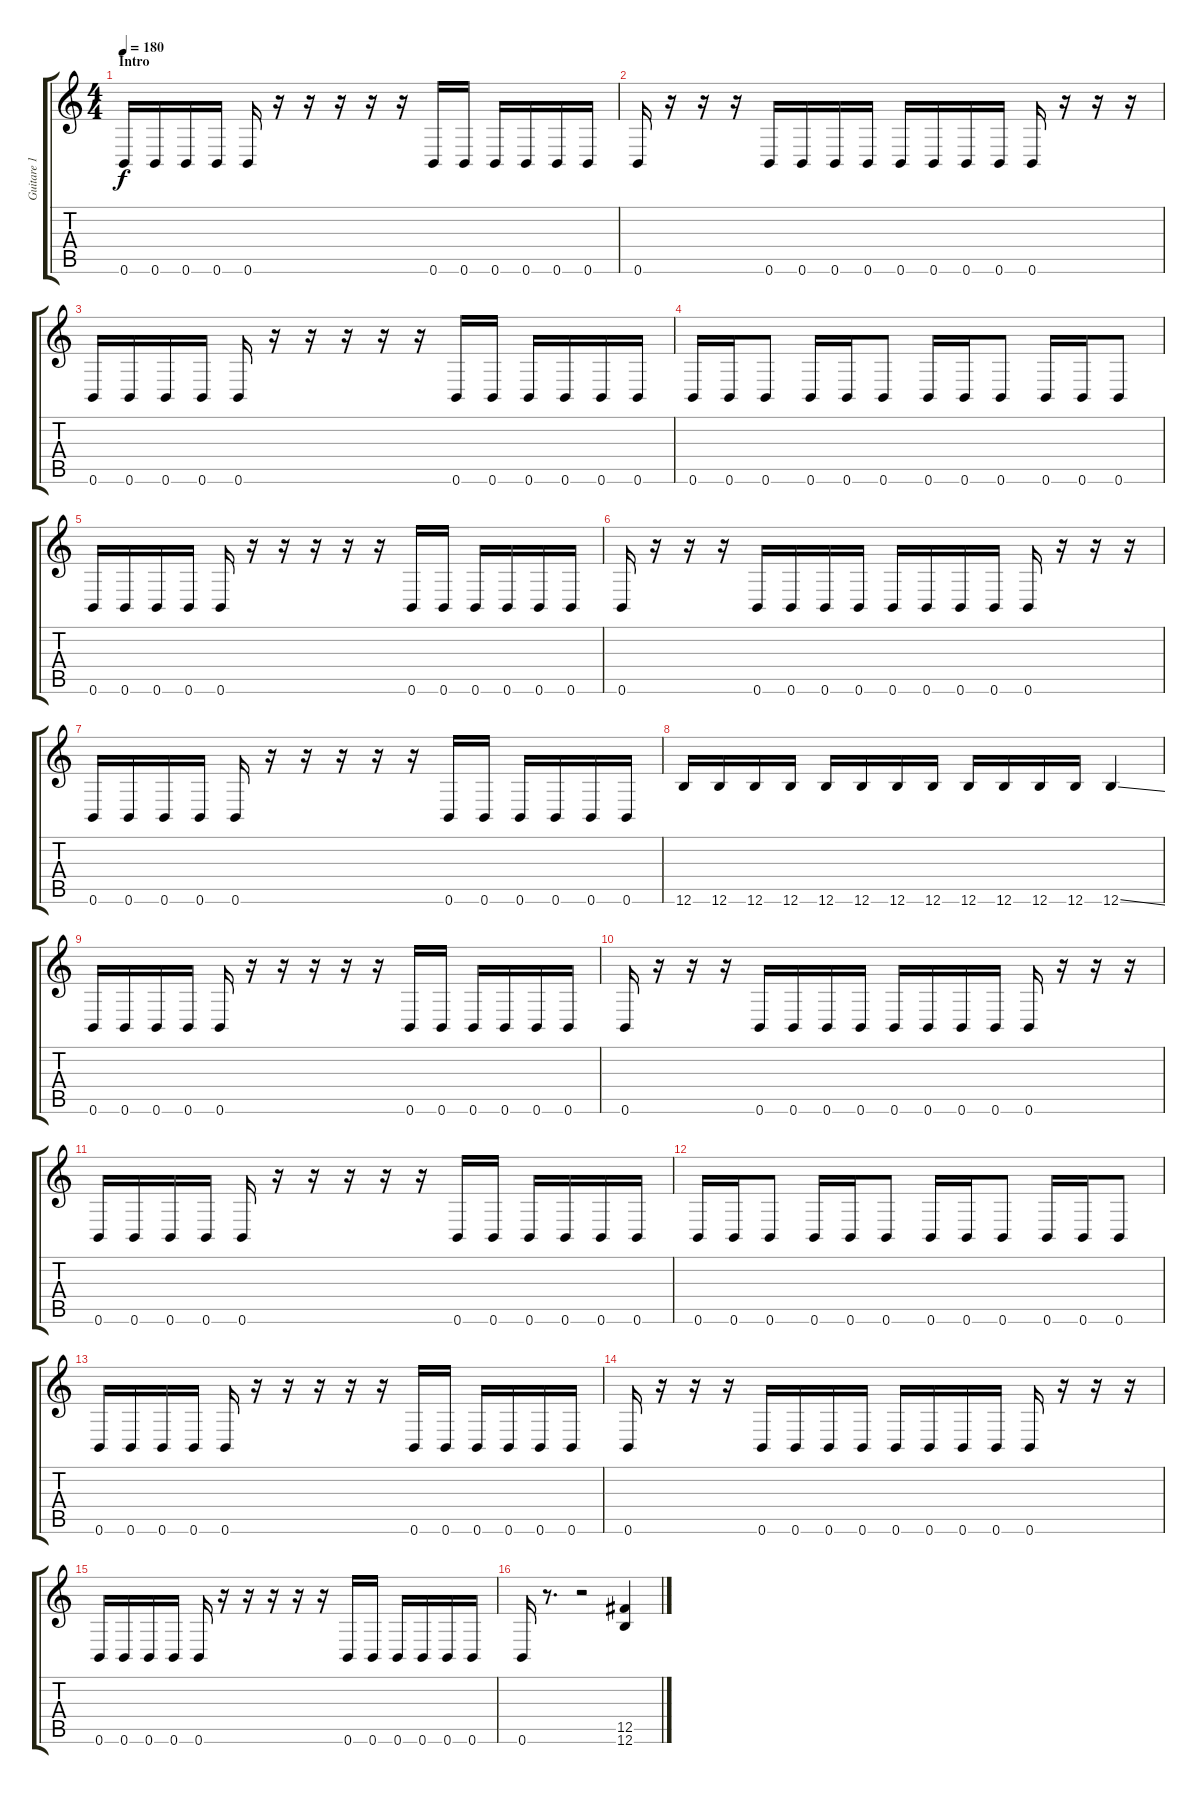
\track ("Guitare 1" "Guitare 1") {instrument distortionguitar}
\staff {score tabs}
\tuning (Db4 Ab3 E3 B2 Gb2 B1) {hide}
\ts (4 4)
\section ("" "Intro")
\tempo 180
\clef g2
\ks c
0.6.16{dy f instrument distortionguitar} 0.6.16 0.6.16 0.6.16 0.6.16 r.16 r.16 r.16 r.16 r.16 0.6.16 0.6.16 0.6.16 0.6.16 0.6.16 0.6.16 |
0.6.16 r.16 r.16 r.16 0.6.16 0.6.16 0.6.16 0.6.16 0.6.16 0.6.16 0.6.16 0.6.16 0.6.16 r.16 r.16 r.16 |
0.6.16 0.6.16 0.6.16 0.6.16 0.6.16 r.16 r.16 r.16 r.16 r.16 0.6.16 0.6.16 0.6.16 0.6.16 0.6.16 0.6.16 |
0.6.16 0.6.16 0.6.8 0.6.16 0.6.16 0.6.8 0.6.16 0.6.16 0.6.8 0.6.16 0.6.16 0.6.8 |
0.6.16 0.6.16 0.6.16 0.6.16 0.6.16 r.16 r.16 r.16 r.16 r.16 0.6.16 0.6.16 0.6.16 0.6.16 0.6.16 0.6.16 |
0.6.16 r.16 r.16 r.16 0.6.16 0.6.16 0.6.16 0.6.16 0.6.16 0.6.16 0.6.16 0.6.16 0.6.16 r.16 r.16 r.16 |
0.6.16 0.6.16 0.6.16 0.6.16 0.6.16 r.16 r.16 r.16 r.16 r.16 0.6.16 0.6.16 0.6.16 0.6.16 0.6.16 0.6.16 |
12.6.16 12.6.16 12.6.16 12.6.16 12.6.16 12.6.16 12.6.16 12.6.16 12.6.16 12.6.16 12.6.16 12.6.16 12.6{ss}.4 |
0.6.16 0.6.16 0.6.16 0.6.16 0.6.16 r.16 r.16 r.16 r.16 r.16 0.6.16 0.6.16 0.6.16 0.6.16 0.6.16 0.6.16 |
0.6.16 r.16 r.16 r.16 0.6.16 0.6.16 0.6.16 0.6.16 0.6.16 0.6.16 0.6.16 0.6.16 0.6.16 r.16 r.16 r.16 |
0.6.16 0.6.16 0.6.16 0.6.16 0.6.16 r.16 r.16 r.16 r.16 r.16 0.6.16 0.6.16 0.6.16 0.6.16 0.6.16 0.6.16 |
0.6.16 0.6.16 0.6.8 0.6.16 0.6.16 0.6.8 0.6.16 0.6.16 0.6.8 0.6.16 0.6.16 0.6.8 |
0.6.16 0.6.16 0.6.16 0.6.16 0.6.16 r.16 r.16 r.16 r.16 r.16 0.6.16 0.6.16 0.6.16 0.6.16 0.6.16 0.6.16 |
0.6.16 r.16 r.16 r.16 0.6.16 0.6.16 0.6.16 0.6.16 0.6.16 0.6.16 0.6.16 0.6.16 0.6.16 r.16 r.16 r.16 |
0.6.16 0.6.16 0.6.16 0.6.16 0.6.16 r.16 r.16 r.16 r.16 r.16 0.6.16 0.6.16 0.6.16 0.6.16 0.6.16 0.6.16 |
0.6.16 r.8{d} r.2 (12.5 12.6{ss}).4
